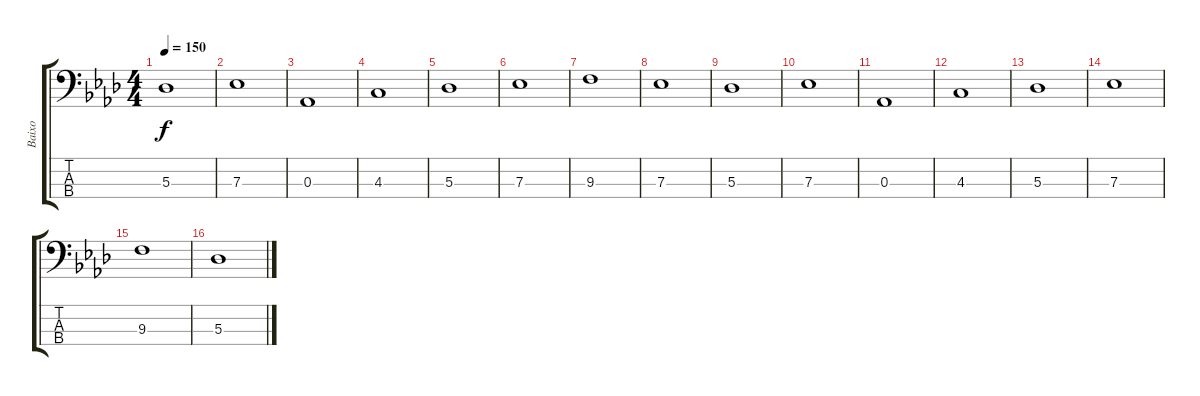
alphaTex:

\track ("Baixo" "Baixo") {instrument electricbassfinger}
\staff {score tabs}
\tuning (Gb2 Db2 Ab1 Eb1) {hide}
\ts (4 4)
\tempo 150
\clef f4
\ks fminor
5.3.1{dy f} |
7.3.1 |
0.3.1 |
4.3.1 |
5.3.1 |
7.3.1 |
9.3.1 |
7.3.1 |
5.3.1 |
7.3.1 |
0.3.1 |
4.3.1 |
5.3.1 |
7.3.1 |
9.3.1 |
5.3.1
